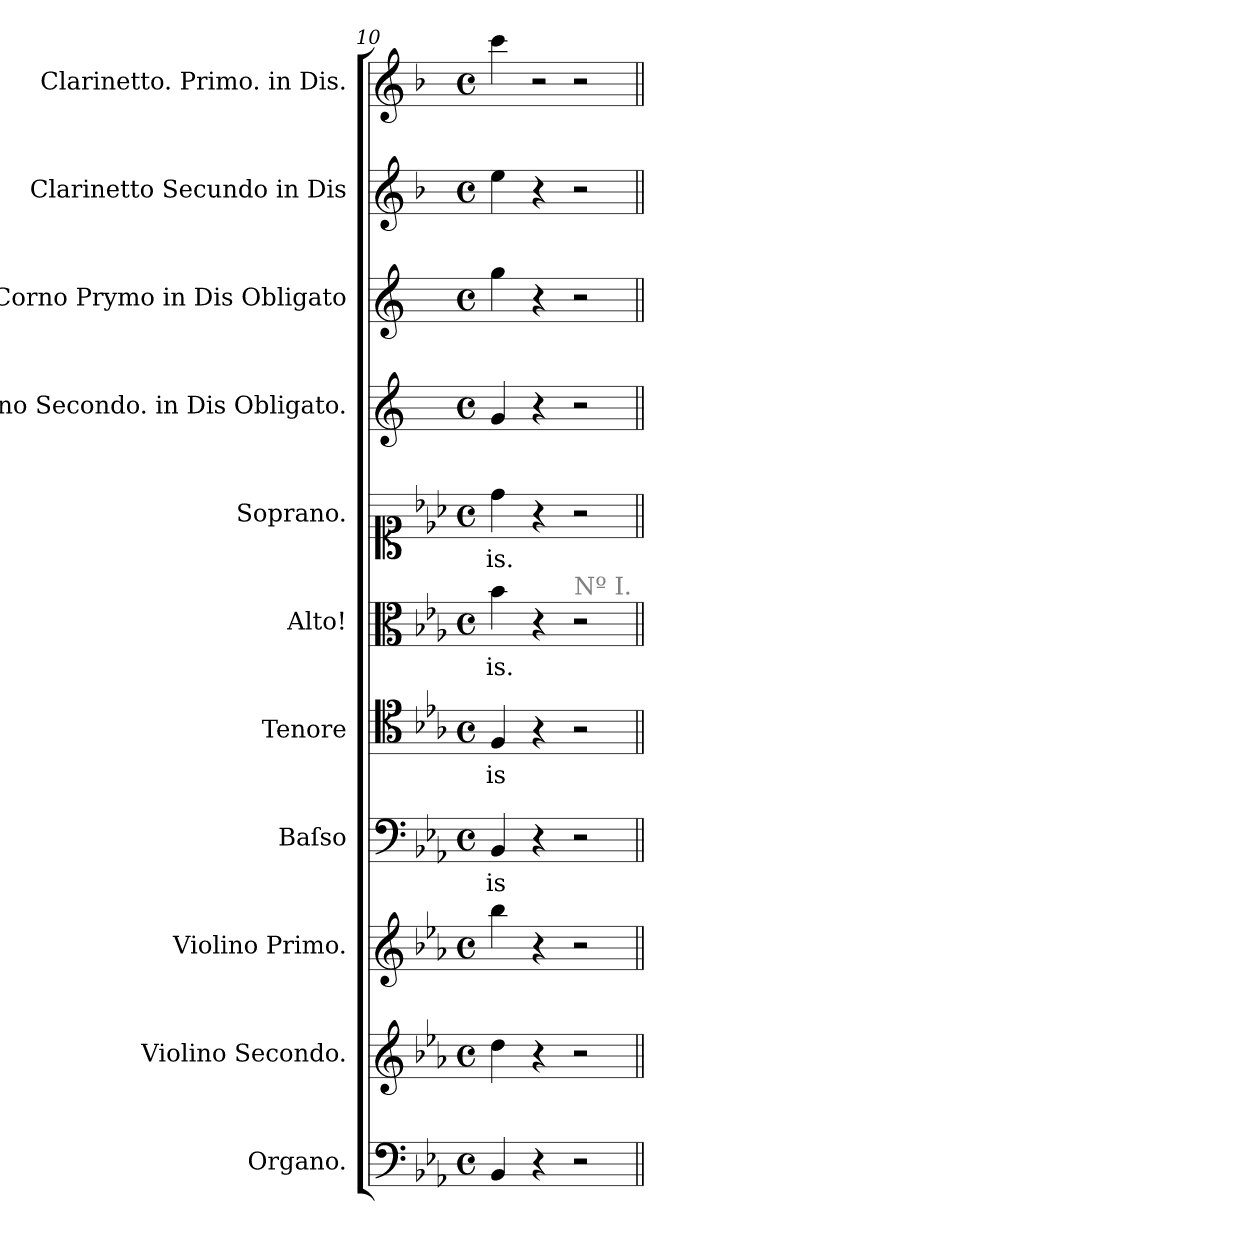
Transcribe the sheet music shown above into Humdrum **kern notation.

**kern	**kern	**kern	**kern	**text	**kern	**text	**kern	**text	**kern	**text	**kern	**kern	**kern	**kern
*part11	*part10	*part9	*part8	*part8	*part7	*part7	*part6	*part6	*part5	*part5	*part4	*part3	*part2	*part1
*staff11	*staff10	*staff9	*staff8	*staff8	*staff7	*staff7	*staff6	*staff6	*staff5	*staff5	*staff4	*staff3	*staff2	*staff1
*I"Organo.	*I"Violino Secondo.	*I"Violino Primo.	*I"Baſso	*	*I"Tenore	*	*I"Alto!	*	*I"Soprano.	*	*I"Corno Secondo. in Dis Obligato.	*I"Corno Prymo in Dis Obligato	*I"Clarinetto Secundo in Dis	*I"Clarinetto. Primo. in Dis.
*I'org	*I'vl2	*I'vl1	*I'B	*	*I'T	*	*I'A	*	*I'S	*	*I'cor2	*I'cor1	*I'Cl.	*I'Cl.
*clefF4	*clefG2	*clefG2	*clefF4	*	*clefC4	*	*clefC3	*	*clefC1	*	*clefG2	*clefG2	*clefG2	*clefG2
*	*	*	*	*	*	*	*	*	*	*	*ITrd5c9	*ITrd5c9	*ITrd1c2	*ITrd1c2
*k[b-e-a-]	*k[b-e-a-]	*k[b-e-a-]	*k[b-e-a-]	*	*k[b-e-a-]	*	*k[b-e-a-]	*	*k[b-e-a-]	*	*k[b-e-a-]	*k[b-e-a-]	*k[b-e-a-]	*k[b-e-a-]
*E-:	*E-:	*E-:	*E-:	*	*E-:	*	*E-:	*	*E-:	*	*	*	*E-:	*E-:
*M4/4	*M4/4	*M4/4	*M4/4	*	*M4/4	*	*M4/4	*	*M4/4	*	*M4/4	*M4/4	*M4/4	*M4/4
*met(c)	*met(c)	*met(c)	*met(c)	*	*met(c)	*	*met(c)	*	*met(c)	*	*met(c)	*met(c)	*met(c)	*met(c)
=10	=10	=10	=10	=10	=10	=10	=10	=10	=10	=10	=10	=10	=10	=10
4BB-/	4dd\	4bb-\	4BB-/	-is	4F/	-is	4b-\	-is.	4dd\	-is.	4B-/	4b-\	4dd\	4bb-\
!	!	!	!	!	!	!	!	!	!	!	!	!	!	!LO:N:vis=2
4r	4r	4r	4r	.	4r	.	4r	.	4r	.	4r	4r	4r	4r
!	!	!	!	!	!	!	!LO:TX:a:color=grey:t=Nº I.	!	!	!	!	!	!	!
2r	2r	2r	2r	.	2r	.	2r	.	2r	.	2r	2r	2r	2r
=||	=||	=||	=||	=||	=||	=||	=||	=||	=||	=||	=||	=||	=||	=||
*-	*-	*-	*-	*-	*-	*-	*-	*-	*-	*-	*-	*-	*-	*-
